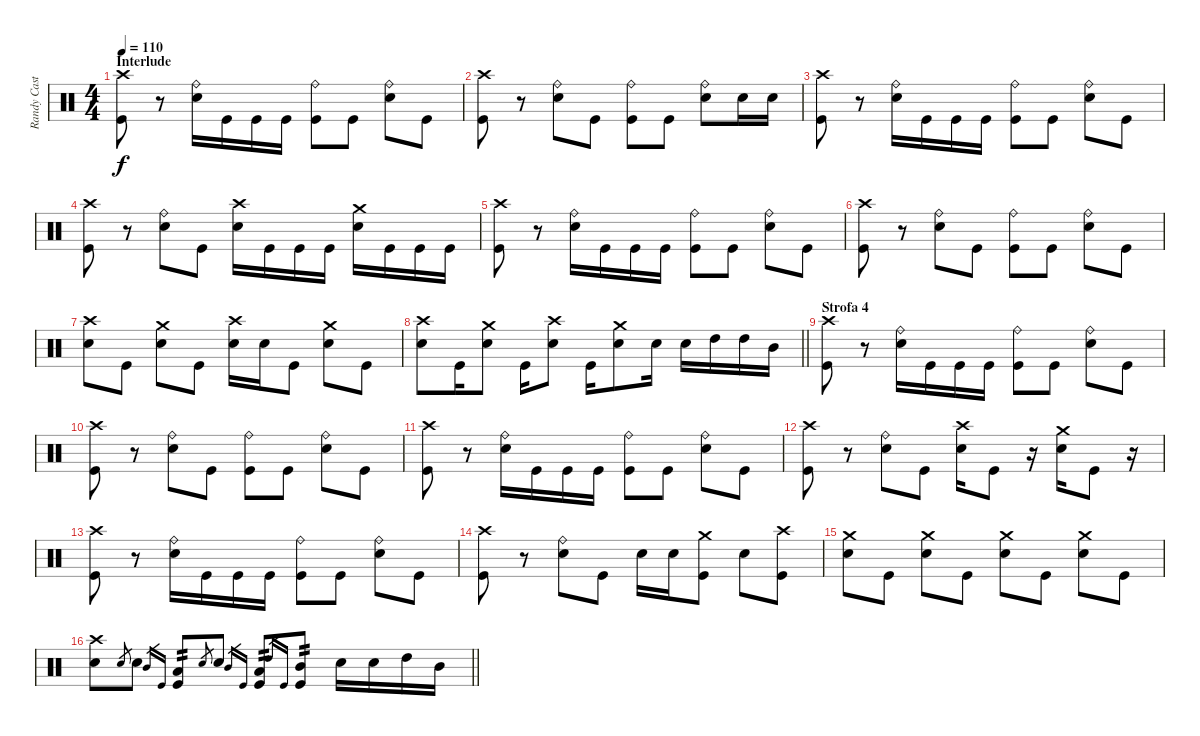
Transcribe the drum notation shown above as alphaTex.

\track ("Randy Castillo" "Randy Cast") {instrument percussion}
\staff {score}
\articulation defaults
\ts (4 4)
\section ("" "Interlude")
\tempo 110
\clef neutral
\ks c
("Crash high (hit)" "Kick (hit)").8{dy f} r.8 ("Ride (bell)" "Snare (hit) 2").16 "Kick (hit)".16 "Kick (hit)".16 "Kick (hit)".16 ("Ride (bell)" "Kick (hit)").8 "Kick (hit)".8 ("Ride (bell)" "Snare (hit) 2").8 "Kick (hit)".8 |
("Crash high (hit)" "Kick (hit)").8 r.8 ("Ride (bell)" "Snare (hit) 2").8 "Kick (hit)".8 ("Ride (bell)" "Kick (hit)").8 "Kick (hit)".8 ("Ride (bell)" "Snare (hit) 2").8 "Snare (hit) 2".16 "Snare (hit) 2".16 |
("Crash high (hit)" "Kick (hit)").8 r.8 ("Ride (bell)" "Snare (hit) 2").16 "Kick (hit)".16 "Kick (hit)".16 "Kick (hit)".16 ("Ride (bell)" "Kick (hit)").8 "Kick (hit)".8 ("Ride (bell)" "Snare (hit) 2").8 "Kick (hit)".8 |
("Crash high (hit)" "Kick (hit)").8 r.8 ("Ride (bell)" "Snare (hit) 2").8 "Kick (hit)".8 ("Crash high (hit)" "Snare (hit) 2").16 "Kick (hit)".16 "Kick (hit)".16 "Kick (hit)".16 ("Crash medium (hit)" "Snare (hit) 2").16 "Kick (hit)".16 "Kick (hit)".16 "Kick (hit)".16 |
("Crash high (hit)" "Kick (hit)").8 r.8 ("Ride (bell)" "Snare (hit) 2").16 "Kick (hit)".16 "Kick (hit)".16 "Kick (hit)".16 ("Ride (bell)" "Kick (hit)").8 "Kick (hit)".8 ("Ride (bell)" "Snare (hit) 2").8 "Kick (hit)".8 |
("Crash high (hit)" "Kick (hit)").8 r.8 ("Ride (bell)" "Snare (hit) 2").8 "Kick (hit)".8 ("Ride (bell)" "Kick (hit)").8 "Kick (hit)".8 ("Ride (bell)" "Snare (hit) 2").8 "Kick (hit)".8 |
("Crash high (hit)" "Snare (hit) 2").8 "Kick (hit)".8 ("Crash medium (hit)" "Snare (hit) 2").8 "Kick (hit)".8 ("Crash high (hit)" "Snare (hit) 2").16 "Snare (hit) 2".16 "Kick (hit)".8 ("Crash medium (hit)" "Snare (hit) 2").8 "Kick (hit)".8 |
\barLineRight lightlight
("Crash high (hit)" "Snare (hit) 2").8 "Kick (hit)".16 ("Crash medium (hit)" "Snare (hit) 2").8 "Kick (hit)".16 ("Crash high (hit)" "Snare (hit) 2").8 "Kick (hit)".16 ("Crash medium (hit)" "Snare (hit) 2").8 "Snare (hit) 2".16 "Snare (hit) 2".16 "High Tom (hit)".16 "High Tom (hit)".16 "Mid Tom (hit)".16 |
\section ("" "Strofa 4")
("Crash high (hit)" "Kick (hit)").8 r.8 ("Ride (bell)" "Snare (hit) 2").16 "Kick (hit)".16 "Kick (hit)".16 "Kick (hit)".16 ("Ride (bell)" "Kick (hit)").8 "Kick (hit)".8 ("Ride (bell)" "Snare (hit) 2").8 "Kick (hit)".8 |
("Crash high (hit)" "Kick (hit)").8 r.8 ("Ride (bell)" "Snare (hit) 2").8 "Kick (hit)".8 ("Ride (bell)" "Kick (hit)").8 "Kick (hit)".8 ("Ride (bell)" "Snare (hit) 2").8 "Kick (hit)".8 |
("Crash high (hit)" "Kick (hit)").8 r.8 ("Ride (bell)" "Snare (hit) 2").16 "Kick (hit)".16 "Kick (hit)".16 "Kick (hit)".16 ("Ride (bell)" "Kick (hit)").8 "Kick (hit)".8 ("Ride (bell)" "Snare (hit) 2").8 "Kick (hit)".8 |
("Crash high (hit)" "Kick (hit)").8 r.8 ("Ride (bell)" "Snare (hit) 2").8 "Kick (hit)".8 ("Crash high (hit)" "Snare (hit) 2").16 "Kick (hit)".8 r.16 ("Crash medium (hit)" "Snare (hit) 2").16 "Kick (hit)".8 r.16 |
("Crash high (hit)" "Kick (hit)").8 r.8 ("Ride (bell)" "Snare (hit) 2").16 "Kick (hit)".16 "Kick (hit)".16 "Kick (hit)".16 ("Ride (bell)" "Kick (hit)").8 "Kick (hit)".8 ("Ride (bell)" "Snare (hit) 2").8 "Kick (hit)".8 |
("Crash high (hit)" "Kick (hit)").8 r.8 ("Ride (bell)" "Snare (hit) 2").8 "Kick (hit)".8 "Snare (hit) 2".16 "Snare (hit) 2".16 ("Crash medium (hit)" "Kick (hit)").8 "Snare (hit) 2".8 ("Crash high (hit)" "Kick (hit)").8 |
("Crash medium (hit)" "Snare (hit) 2").8 "Kick (hit)".8 ("Crash medium (hit)" "Snare (hit) 2").8 "Kick (hit)".8 ("Crash medium (hit)" "Snare (hit) 2").8 "Kick (hit)".8 ("Crash medium (hit)" "Snare (hit) 2").8 "Kick (hit)".8 |
\barLineRight lightlight
("Crash high (hit)" "Snare (hit) 2").8 "Snare (hit) 2".8{gr} "Snare (hit) 2".8 "Mid Tom (hit)".16{gr} "Kick (hit)".16{gr} ("Low Tom (hit)" "Kick (hit)").8{tp 2} "Snare (hit) 2".8{gr} "Snare (hit) 2".8 "Mid Tom (hit)".16{gr} "Kick (hit)".16{gr} ("Low Tom (hit)" "Kick (hit)").8{tp 2} "High Tom (hit)".16{gr} "Kick (hit)".16{gr} ("Mid Tom (hit)" "Kick (hit)").8{tp 2} "Snare (hit) 2".16 "Snare (hit) 2".16 "High Tom (hit)".16 "Mid Tom (hit)".16
